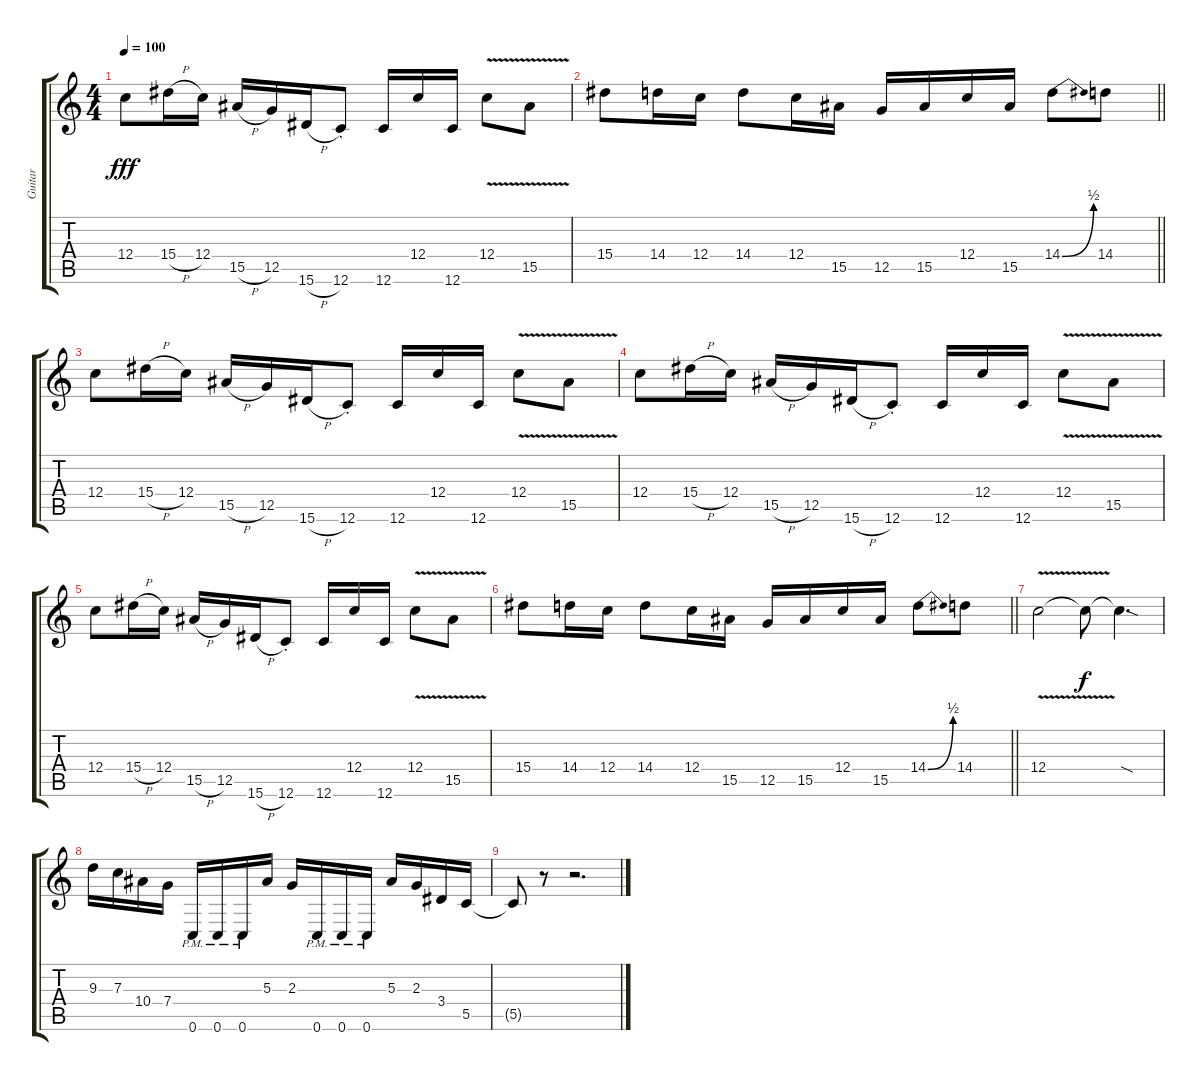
\track ("Guitar" "Guitar") {instrument distortionguitar}
\staff {score tabs}
\tuning (D4 A3 F3 C3 G2 C2) {hide}
\ts (4 4)
\tempo 100
\clef g2
\ks c
12.4.8{dy fff} 15.4{h}.16 12.4.16 15.5{h}.16 12.5.16 15.6{h}.16 12.6{st}.8 12.6.16 12.4.16 12.6.16 12.4{v}.8 15.5{v}.8 |
\barLineRight lightlight
15.4.8 14.4.16 12.4.16 14.4.8 12.4.16 15.5.16 12.5.16 15.5.16 12.4.16 15.5.16 14.4{be (bend 0 0 60 2)}.8 14.4.8 |
12.4.8 15.4{h}.16 12.4.16 15.5{h}.16 12.5.16 15.6{h}.16 12.6{st}.8 12.6.16 12.4.16 12.6.16 12.4{v}.8 15.5{v}.8 |
12.4.8 15.4{h}.16 12.4.16 15.5{h}.16 12.5.16 15.6{h}.16 12.6{st}.8 12.6.16 12.4.16 12.6.16 12.4{v}.8 15.5{v}.8 |
12.4.8 15.4{h}.16 12.4.16 15.5{h}.16 12.5.16 15.6{h}.16 12.6{st}.8 12.6.16 12.4.16 12.6.16 12.4{v}.8 15.5{v}.8 |
\barLineRight lightlight
15.4.8 14.4.16 12.4.16 14.4.8 12.4.16 15.5.16 12.5.16 15.5.16 12.4.16 15.5.16 14.4{be (bend 0 0 60 2)}.8 14.4.8 |
12.4{v}.2 12.4{t}.8{dy f} 12.4{sod t}.4{d} |
9.3.16 7.3.16 10.4.16 7.4.16 0.6{pm}.16 0.6{pm}.16 0.6{pm}.16 5.3.16 2.3.16 0.6{pm}.16 0.6{pm}.16 0.6{pm}.16 5.3.16 2.3.16 3.4.16 5.5.16 |
5.5{t}.8 r.8 r.2{d}
